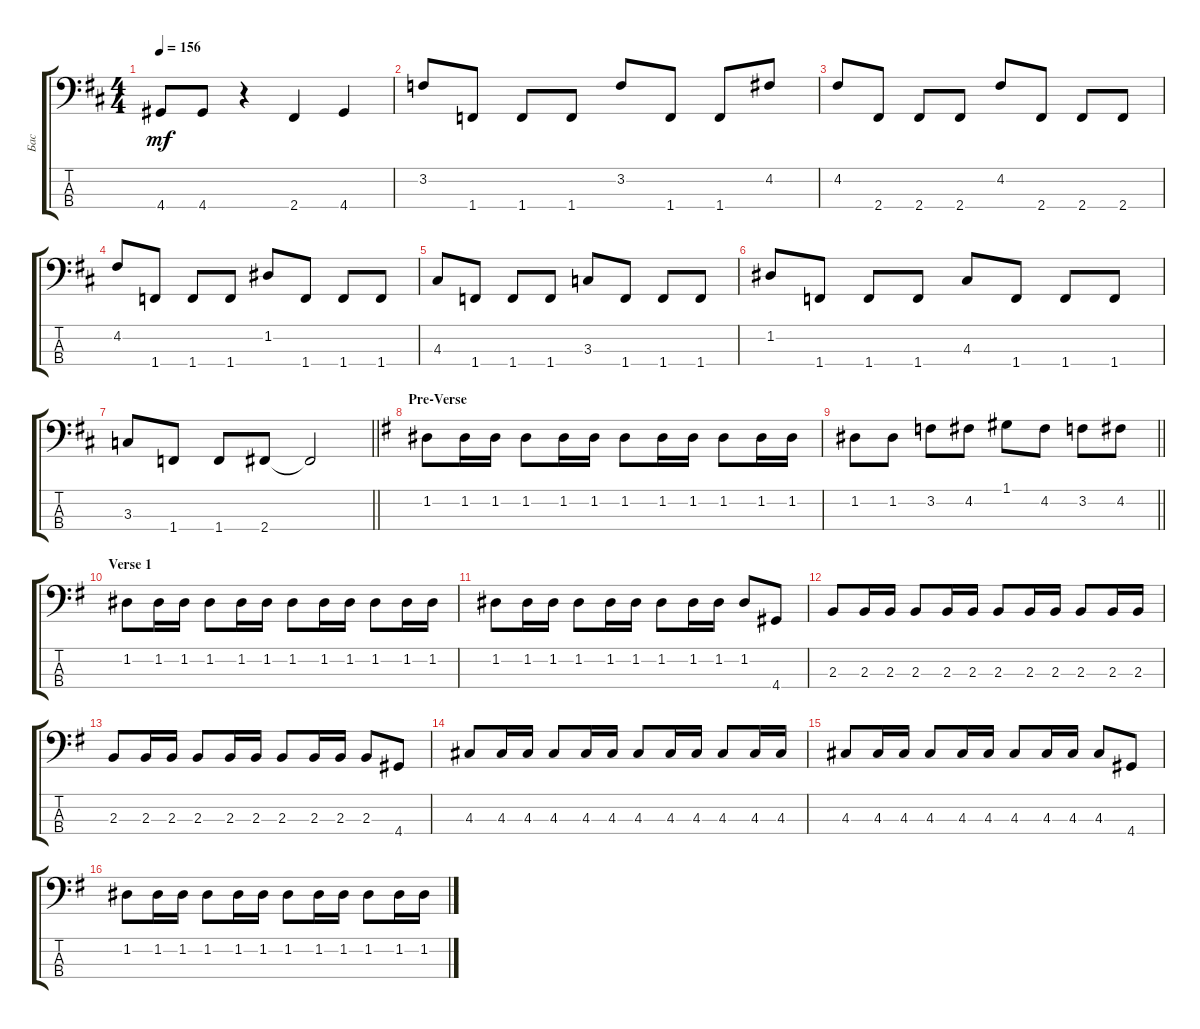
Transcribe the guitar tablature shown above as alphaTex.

\track ("Бас" "Бас") {instrument electricbassfinger}
\staff {score tabs}
\tuning (G2 D2 A1 E1) {hide}
\ts (4 4)
\tempo 156
\clef f4
\ks bminor
4.4.8{dy mf} 4.4.8 r.4 2.4.4 4.4.4 |
3.2.8 1.4.8 1.4.8 1.4.8 3.2.8 1.4.8 1.4.8 4.2.8 |
4.2.8 2.4.8 2.4.8 2.4.8 4.2.8 2.4.8 2.4.8 2.4.8 |
4.2.8 1.4.8 1.4.8 1.4.8 1.2.8 1.4.8 1.4.8 1.4.8 |
4.3.8 1.4.8 1.4.8 1.4.8 3.3.8 1.4.8 1.4.8 1.4.8 |
1.2.8 1.4.8 1.4.8 1.4.8 4.3.8 1.4.8 1.4.8 1.4.8 |
\barLineRight lightlight
3.3.8 1.4.8 1.4.8 2.4.8 2.4{t}.2 |
\section ("" "Pre-Verse")
\ks eminor
1.2.8 1.2.16 1.2.16 1.2.8 1.2.16 1.2.16 1.2.8 1.2.16 1.2.16 1.2.8 1.2.16 1.2.16 |
\barLineRight lightlight
1.2.8 1.2.8 3.2.8 4.2.8 1.1.8 4.2.8 3.2.8 4.2.8 |
\section ("" "Verse 1")
1.2.8 1.2.16 1.2.16 1.2.8 1.2.16 1.2.16 1.2.8 1.2.16 1.2.16 1.2.8 1.2.16 1.2.16 |
1.2.8 1.2.16 1.2.16 1.2.8 1.2.16 1.2.16 1.2.8 1.2.16 1.2.16 1.2.8 4.4.8 |
2.3.8 2.3.16 2.3.16 2.3.8 2.3.16 2.3.16 2.3.8 2.3.16 2.3.16 2.3.8 2.3.16 2.3.16 |
2.3.8 2.3.16 2.3.16 2.3.8 2.3.16 2.3.16 2.3.8 2.3.16 2.3.16 2.3.8 4.4.8 |
4.3.8 4.3.16 4.3.16 4.3.8 4.3.16 4.3.16 4.3.8 4.3.16 4.3.16 4.3.8 4.3.16 4.3.16 |
4.3.8 4.3.16 4.3.16 4.3.8 4.3.16 4.3.16 4.3.8 4.3.16 4.3.16 4.3.8 4.4.8 |
1.2.8 1.2.16 1.2.16 1.2.8 1.2.16 1.2.16 1.2.8 1.2.16 1.2.16 1.2.8 1.2.16 1.2.16
